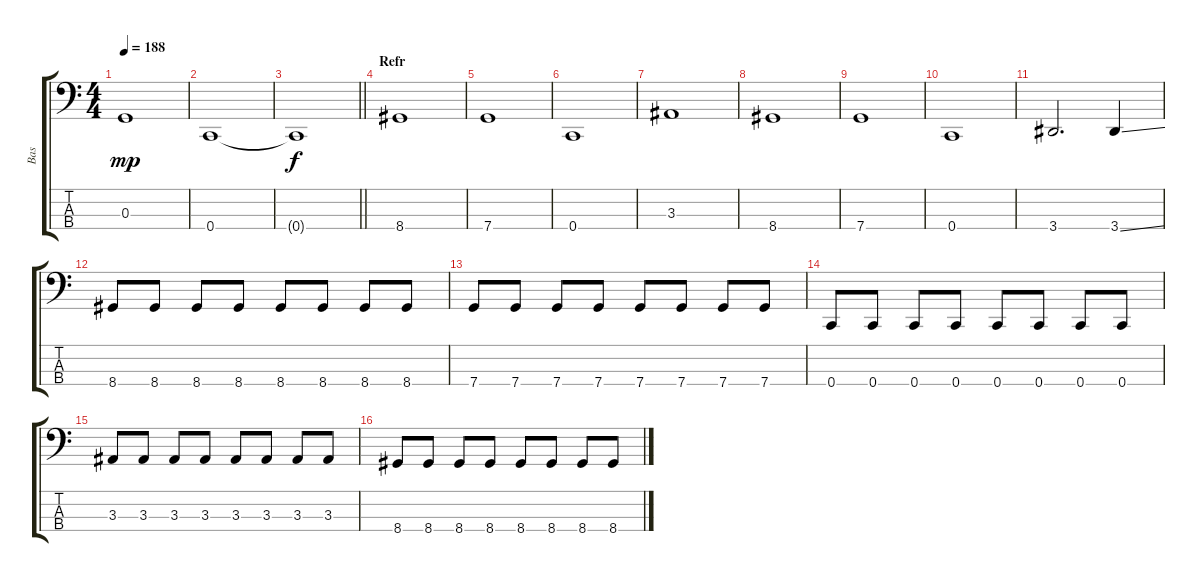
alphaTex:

\track ("Bas" "Bas") {instrument electricbasspick}
\staff {score tabs}
\tuning (F2 C2 G1 C1) {hide}
\ts (4 4)
\tempo 188
\clef f4
\ks c
0.3.1{dy mp} |
0.4.1 |
\barLineRight lightlight
0.4{t}.1{dy f} |
\section ("" "Refr")
8.4.1 |
7.4.1 |
0.4.1 |
3.3.1 |
8.4.1 |
7.4.1 |
0.4.1 |
3.4.2{d} 3.4{ss}.4 |
8.4.8 8.4.8 8.4.8 8.4.8 8.4.8 8.4.8 8.4.8 8.4.8 |
7.4.8 7.4.8 7.4.8 7.4.8 7.4.8 7.4.8 7.4.8 7.4.8 |
0.4.8 0.4.8 0.4.8 0.4.8 0.4.8 0.4.8 0.4.8 0.4.8 |
3.3.8 3.3.8 3.3.8 3.3.8 3.3.8 3.3.8 3.3.8 3.3.8 |
8.4.8 8.4.8 8.4.8 8.4.8 8.4.8 8.4.8 8.4.8 8.4.8
